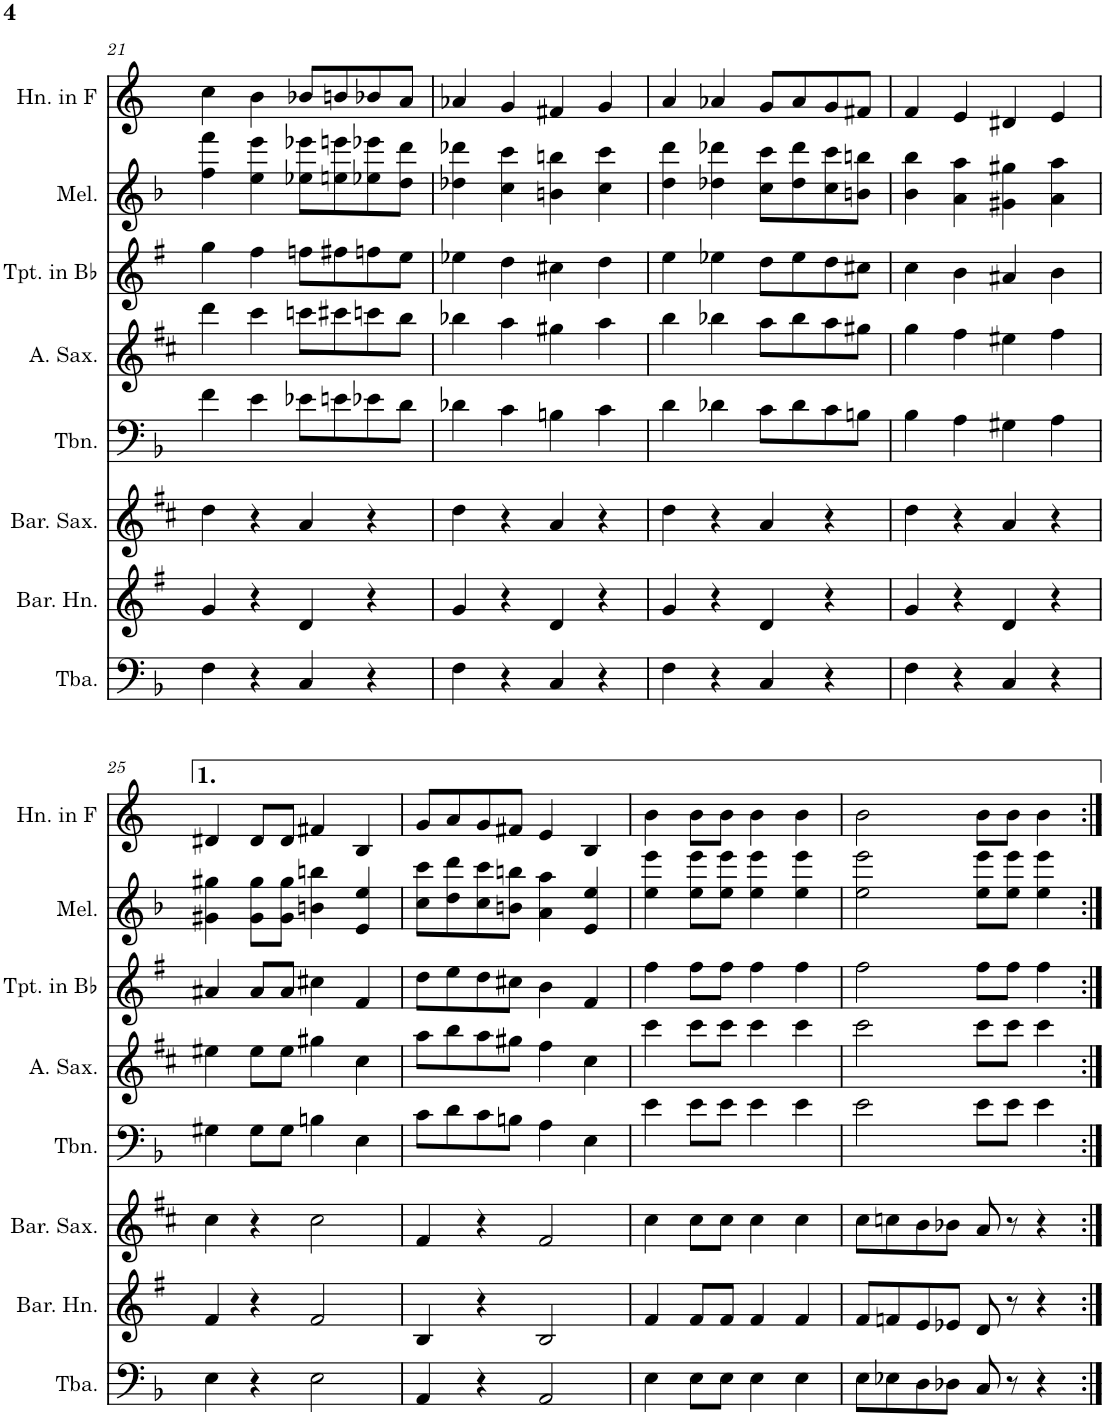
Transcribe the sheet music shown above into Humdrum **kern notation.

**kern	**kern	**kern	**kern	**kern	**kern	**kern	**kern
*part8	*part7	*part6	*part5	*part4	*part3	*part2	*part1
*staff8	*staff7	*staff6	*staff5	*staff4	*staff3	*staff2	*staff1
*I"Tuba	*I"Baritone Horn	*I"Baritone Saxophone	*I"Trombone	*I"Alto Saxophone	*I"Trumpet in Bb	*I"Melodica	*I"Horn in F
*I'Tba.	*I'Bar. Hn.	*I'Bar. Sax.	*I'Tbn.	*I'A. Sax.	*I'Tpt. in Bb	*I'Mel.	*I'Hn. in F
!!LO:PB:g=z
*clefF4	*clefG2	*clefG2	*clefF4	*clefG2	*clefG2	*clefG2	*clefG2
*	*Trd8c14	*Trd12c21	*	*Trd5c9	*Trd1c2	*	*Trd4c7
*k[b-]	*k[f#]	*k[f#c#]	*k[b-]	*k[f#c#]	*k[f#]	*k[b-]	*k[]
*M2/2	*M2/2	*M2/2	*M2/2	*M2/2	*M2/2	*M2/2	*M2/2
*met(c|)	*met(c|)	*met(c|)	*met(c|)	*met(c|)	*met(c|)	*met(c|)	*met(c|)
=21	=21	=21	=21	=21	=21	=21	=21
4F\	4g/	4dd\	4f\	4ddd\	4gg\	4ff\ 4fff\	4cc\
4r	4r	4r	4e\	4ccc#\	4ff#\	4ee\ 4eee\	4b\
4C/	4d/	4a/	8e-X\L	8cccn\L	8ffn\L	8ee-X\ 8eee-X\L	8b-X/L
.	.	.	8en\	8ccc#X\	8ff#X\	8een\ 8eeen\	8bn/
4r	4r	4r	8e-X\	8cccn\	8ffn\	8ee-X\ 8eee-X\	8b-X/
.	.	.	8d\J	8bb\J	8ee\J	8dd\ 8ddd\J	8a/J
=22	=22	=22	=22	=22	=22	=22	=22
4F\	4g/	4dd\	4d-X\	4bb-X\	4ee-X\	4dd-X\ 4ddd-X\	4a-X/
4r	4r	4r	4c\	4aa\	4dd\	4cc\ 4ccc\	4g/
4C/	4d/	4a/	4Bn\	4gg#X\	4cc#X\	4bn\ 4bbn\	4f#X/
4r	4r	4r	4c\	4aa\	4dd\	4cc\ 4ccc\	4g/
=23	=23	=23	=23	=23	=23	=23	=23
4F\	4g/	4dd\	4d\	4bb\	4ee\	4dd\ 4ddd\	4a/
4r	4r	4r	4d-X\	4bb-X\	4ee-X\	4dd-X\ 4ddd-X\	4a-X/
4C/	4d/	4a/	8c\L	8aa\L	8dd\L	8cc\ 8ccc\L	8g/L
.	.	.	8d-\	8bb-\	8ee-\	8dd-\ 8ddd-\	8a-/
4r	4r	4r	8c\	8aa\	8dd\	8cc\ 8ccc\	8g/
.	.	.	8Bn\J	8gg#X\J	8cc#X\J	8bn\ 8bbn\J	8f#X/J
=24	=24	=24	=24	=24	=24	=24	=24
4F\	4g/	4dd\	4B-\	4gg\	4cc\	4b-\ 4bb-\	4f/
4r	4r	4r	4A\	4ff#\	4b\	4a\ 4aa\	4e/
4C/	4d/	4a/	4G#X\	4ee#X\	4a#X/	4g#X\ 4gg#X\	4d#X/
4r	4r	4r	4A\	4ff#\	4b\	4a\ 4aa\	4e/
!!LO:LB:g=z
=25	=25	=25	=25	=25	=25	=25	=25
4E\	4f#/	4cc#\	4G#X\	4ee#X\	4a#X/	4g#X\ 4gg#X\	4d#X/
4r	4r	4r	8G#\L	8ee#\L	8a#/L	8g#\ 8gg#\L	8d#/L
.	.	.	8G#\J	8ee#\J	8a#/J	8g#\ 8gg#\J	8d#/J
2E\	2f#/	2cc#\	4Bn\	4gg#X\	4cc#X\	4bn\ 4bbn\	4f#X/
.	.	.	4E\	4cc#\	4f#/	4e/ 4ee/	4B/
=26	=26	=26	=26	=26	=26	=26	=26
4AA/	4B/	4f#/	8c\L	8aa\L	8dd\L	8cc\ 8ccc\L	8g/L
.	.	.	8d\	8bb\	8ee\	8dd\ 8ddd\	8a/
4r	4r	4r	8c\	8aa\	8dd\	8cc\ 8ccc\	8g/
.	.	.	8Bn\J	8gg#X\J	8cc#X\J	8bn\ 8bbn\J	8f#X/J
2AA/	2B/	2f#/	4A\	4ff#\	4b\	4a\ 4aa\	4e/
.	.	.	4E\	4cc#\	4f#/	4e/ 4ee/	4B/
=27	=27	=27	=27	=27	=27	=27	=27
4E\	4f#/	4cc#\	4e\	4ccc#\	4ff#\	4ee\ 4eee\	4b\
8E\L	8f#/L	8cc#\L	8e\L	8ccc#\L	8ff#\L	8ee\ 8eee\L	8b\L
8E\J	8f#/J	8cc#\J	8e\J	8ccc#\J	8ff#\J	8ee\ 8eee\J	8b\J
4E\	4f#/	4cc#\	4e\	4ccc#\	4ff#\	4ee\ 4eee\	4b\
4E\	4f#/	4cc#\	4e\	4ccc#\	4ff#\	4ee\ 4eee\	4b\
=28	=28	=28	=28	=28	=28	=28	=28
8E\L	8f#/L	8cc#\L	2e\	2ccc#\	2ff#\	2ee\ 2eee\	2b\
8E-X\	8fn/	8ccn\	.	.	.	.	.
8D\	8e/	8b\	.	.	.	.	.
8D-X\J	8e-X/J	8b-X\J	.	.	.	.	.
8C/	8d/	8a/	8e\L	8ccc#\L	8ff#\L	8ee\ 8eee\L	8b\L
8r	8r	8r	8e\J	8ccc#\J	8ff#\J	8ee\ 8eee\J	8b\J
4r	4r	4r	4e\	4ccc#\	4ff#\	4ee\ 4eee\	4b\
=:|!	=:|!	=:|!	=:|!	=:|!	=:|!	=:|!	=:|!
*-	*-	*-	*-	*-	*-	*-	*-
